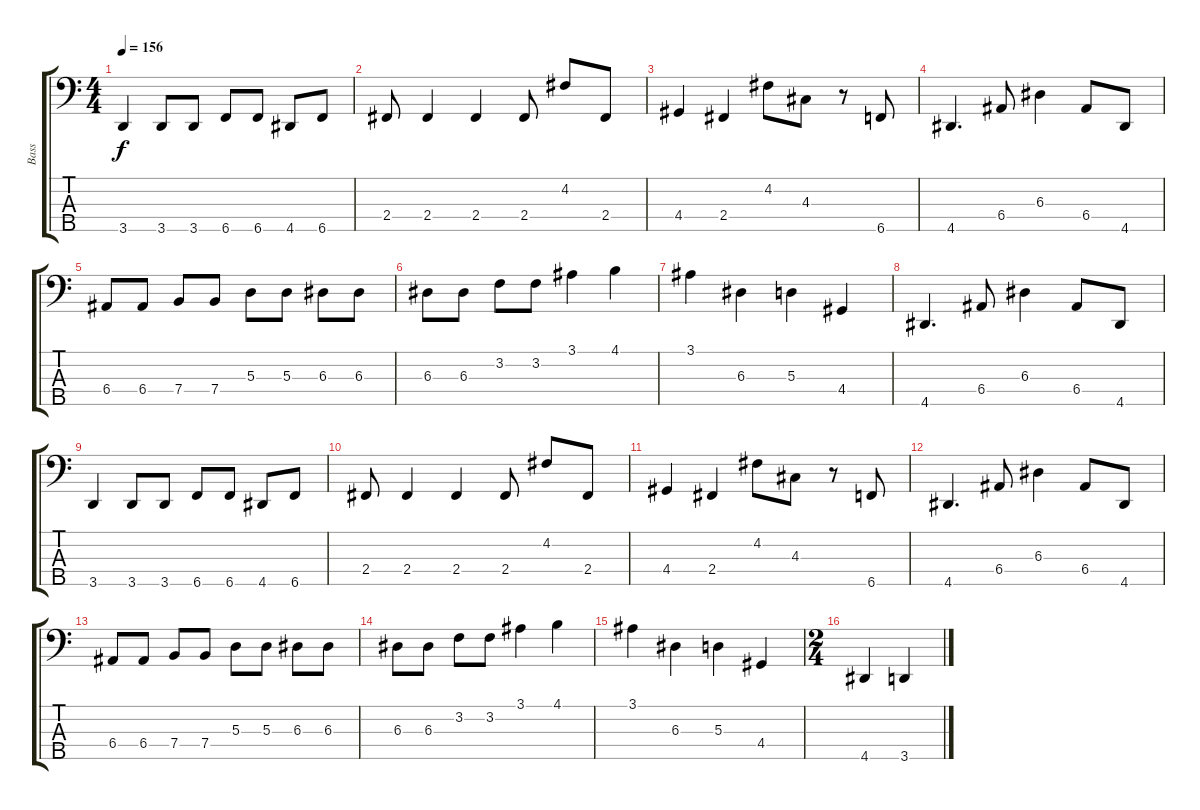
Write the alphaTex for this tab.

\track ("Bass" "Bass") {instrument electricbassfinger}
\staff {score tabs}
\tuning (G2 D2 A1 E1 B0) {hide}
\ts (4 4)
\tempo 156
\clef f4
\ks c
3.5.4{dy f} 3.5.8 3.5.8 6.5.8 6.5.8 4.5.8 6.5.8 |
2.4.8 2.4.4 2.4.4 2.4.8 4.2.8 2.4.8 |
4.4.4 2.4.4 4.2.8 4.3.8 r.8 6.5.8 |
4.5.4{d} 6.4.8 6.3.4 6.4.8 4.5.8 |
6.4.8 6.4.8 7.4.8 7.4.8 5.3.8 5.3.8 6.3.8 6.3.8 |
6.3.8 6.3.8 3.2.8 3.2.8 3.1.4 4.1.4 |
3.1.4 6.3.4 5.3.4 4.4.4 |
4.5.4{d} 6.4.8 6.3.4 6.4.8 4.5.8 |
3.5.4 3.5.8 3.5.8 6.5.8 6.5.8 4.5.8 6.5.8 |
2.4.8 2.4.4 2.4.4 2.4.8 4.2.8 2.4.8 |
4.4.4 2.4.4 4.2.8 4.3.8 r.8 6.5.8 |
4.5.4{d} 6.4.8 6.3.4 6.4.8 4.5.8 |
6.4.8 6.4.8 7.4.8 7.4.8 5.3.8 5.3.8 6.3.8 6.3.8 |
6.3.8 6.3.8 3.2.8 3.2.8 3.1.4 4.1.4 |
3.1.4 6.3.4 5.3.4 4.4.4 |
\ts (2 4)
4.5.4 3.5.4
